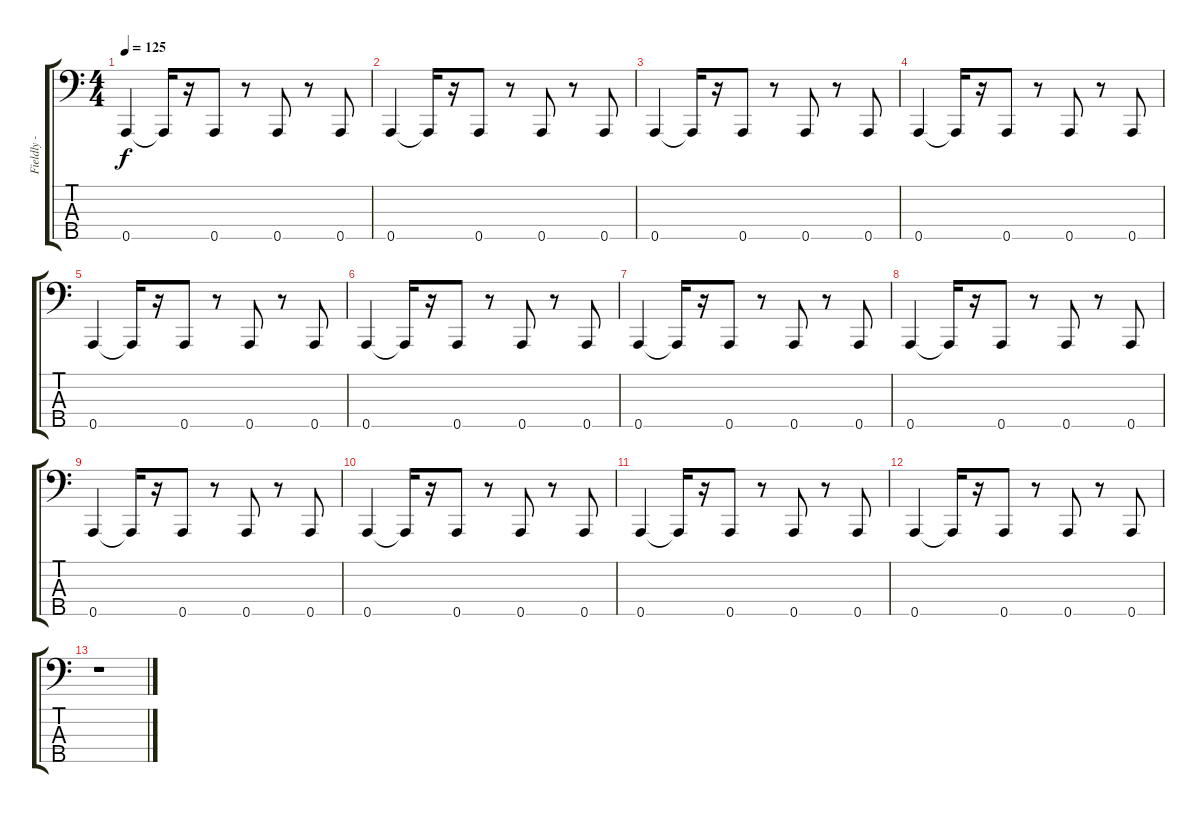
\track ("Fieldly - Bass" "Fieldly - ") {instrument slapbass1}
\staff {score tabs}
\tuning (F2 C2 G1 D1 A0) {hide}
\ts (4 4)
\tempo 125
\clef f4
\ks c
0.5.4{dy f} 0.5{t}.16 r.16 0.5.8 r.8 0.5.8 r.8 0.5.8 |
0.5.4 0.5{t}.16 r.16 0.5.8 r.8 0.5.8 r.8 0.5.8 |
0.5.4 0.5{t}.16 r.16 0.5.8 r.8 0.5.8 r.8 0.5.8 |
0.5.4 0.5{t}.16 r.16 0.5.8 r.8 0.5.8 r.8 0.5.8 |
0.5.4 0.5{t}.16 r.16 0.5.8 r.8 0.5.8 r.8 0.5.8 |
0.5.4 0.5{t}.16 r.16 0.5.8 r.8 0.5.8 r.8 0.5.8 |
0.5.4 0.5{t}.16 r.16 0.5.8 r.8 0.5.8 r.8 0.5.8 |
0.5.4 0.5{t}.16 r.16 0.5.8 r.8 0.5.8 r.8 0.5.8 |
0.5.4 0.5{t}.16 r.16 0.5.8 r.8 0.5.8 r.8 0.5.8 |
0.5.4 0.5{t}.16 r.16 0.5.8 r.8 0.5.8 r.8 0.5.8 |
0.5.4 0.5{t}.16 r.16 0.5.8 r.8 0.5.8 r.8 0.5.8 |
0.5.4 0.5{t}.16 r.16 0.5.8 r.8 0.5.8 r.8 0.5.8 |
r.1
